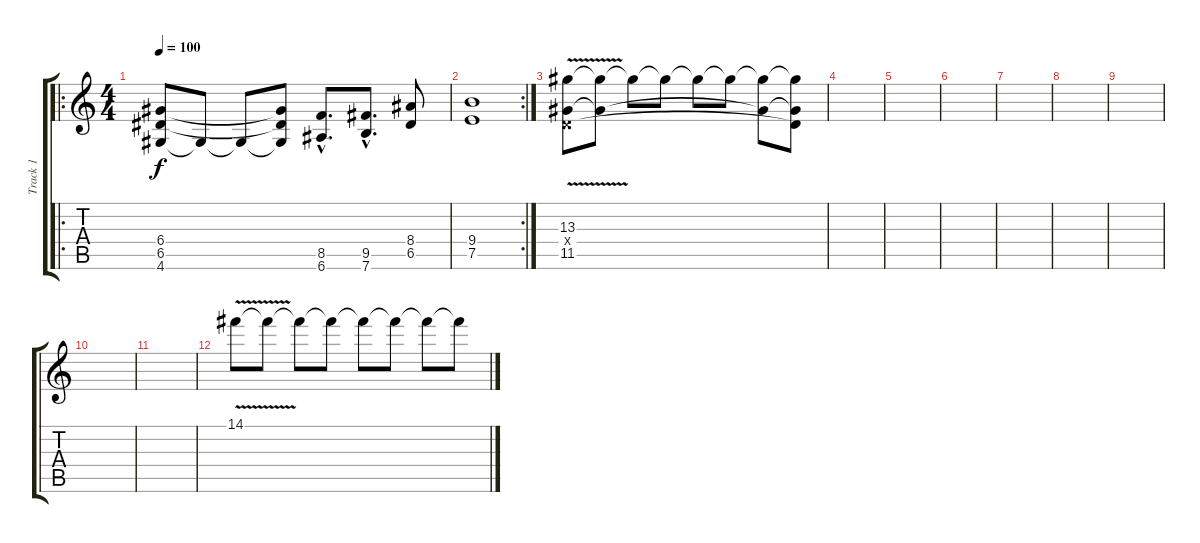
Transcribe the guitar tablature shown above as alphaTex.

\track ("Track 1" "Track 1") {instrument distortionguitar}
\staff {score tabs}
\tuning (E4 B3 G3 D3 A2 E2) {hide}
\ro
\ts (4 4)
\tempo 100
\clef g2
\ks c
(6.4 6.5 4.6).8{dy f instrument distortionguitar} 4.6{t}.8 4.6{t}.8 (6.4{t} 6.5{t} 4.6{t}).8 (8.5{hac} 6.6{hac}).8{d} (9.5{hac} 7.6{hac}).8{d} (8.4 6.5).8 |
\rc 2
(9.4 7.5).1 |
(13.3{v} 0.4{x} 11.5{v}).8 (13.3{t} 11.5{t}).8{volume 11} 13.3{t}.8{volume 10} 13.3{t}.8{volume 9} 13.3{t}.8{volume 8} 13.3{t}.8{volume 7} (13.3{t} 11.5{t}).8{volume 3} (13.3{t} 0.4{t} 11.5{t}).8{volume 0} |
|
|
|
|
|
|
|
|
14.1{v}.8 14.1{t}.8{volume 3} 14.1{t}.8{volume 4} 14.1{t}.8{volume 8} 14.1{t}.8 14.1{t}.8 14.1{t}.8 14.1{t}.8
